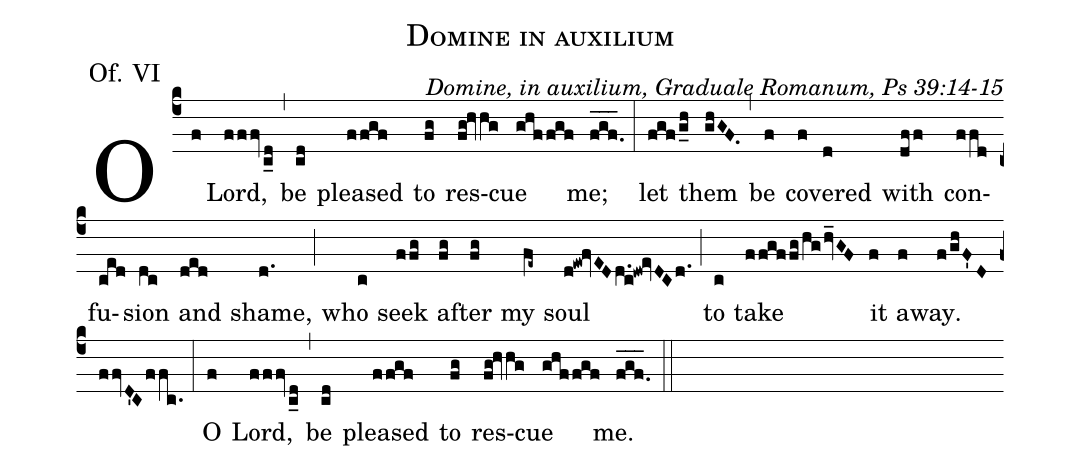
name: Domine in auxilium;
office-part: Offertorium;
mode: 6;
annotation: Of. VI;
commentary: Domine, in auxilium, Graduale Romanum, Ps 39:14-15;
%%
(c4)O(f) Lord,(fffvc_d) (,) be(cd) pleased(ffgf) to(fg) res(fg!hvhg)cue(ghffgf) me;(fgf___.) (:)
let(fgf/g_h) them(ghGF.) (,) be(f) cov(f)ered(d)
with(dff) con(ffd)fu(ced)sion(dc) and(ded) shame,(d.) (;) who(c) seek(ffg) af(fg)ter(fg) my(fe~) soul(d!ew!fvEDd.c!dw!evDCd.) (;) to(c) take(ffgffg/hghv_GF) it(f)
a(f)way.(f/ghF'DffvD'Cffc.) (:)
O(f) Lord,(fffvc_d) (,) be(cd) pleased(ffgf) to(fg) res(fg!hvhg)cue(ghffgf) me.(fgf___.) (::)
